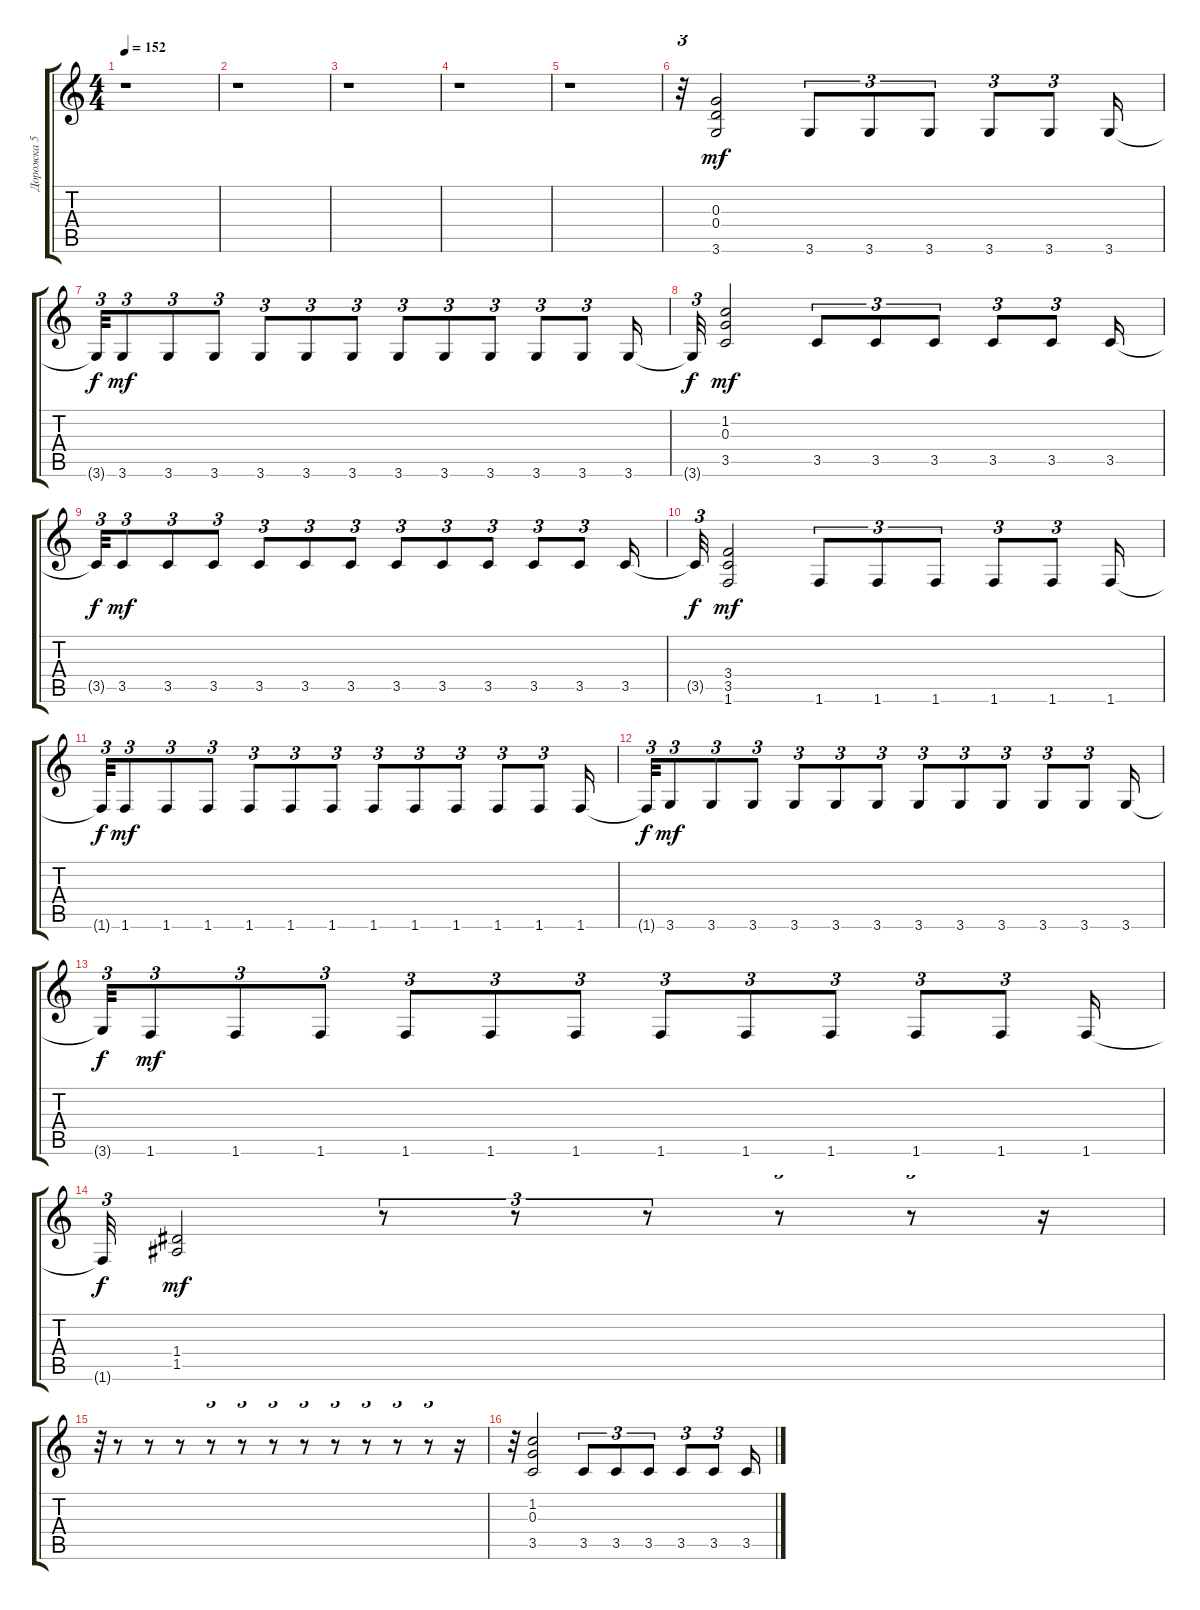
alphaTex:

\track ("Дорожка 5" "Дорожка 5") {instrument distortionguitar}
\staff {score tabs}
\tuning (E4 B3 G3 D3 A2 E2) {hide}
\ts (4 4)
\tempo 152
\clef g2
\ks c
r.1{dy f} |
r.1 |
r.1 |
r.1 |
r.1 |
r.32{tu (3 2)} (0.3 0.4 3.6).2{dy mf} 3.6.8{tu (3 2)} 3.6.8{tu (3 2)} 3.6.8{tu (3 2)} 3.6.8{tu (3 2)} 3.6.8{tu (3 2)} 3.6.16 |
3.6{t}.32{tu (3 2) dy f} 3.6.8{tu (3 2) dy mf} 3.6.8{tu (3 2)} 3.6.8{tu (3 2)} 3.6.8{tu (3 2)} 3.6.8{tu (3 2)} 3.6.8{tu (3 2)} 3.6.8{tu (3 2)} 3.6.8{tu (3 2)} 3.6.8{tu (3 2)} 3.6.8{tu (3 2)} 3.6.8{tu (3 2)} 3.6.16 |
3.6{t}.32{tu (3 2) dy f} (1.2 0.3 3.5).2{dy mf} 3.5.8{tu (3 2)} 3.5.8{tu (3 2)} 3.5.8{tu (3 2)} 3.5.8{tu (3 2)} 3.5.8{tu (3 2)} 3.5.16 |
3.5{t}.32{tu (3 2) dy f} 3.5.8{tu (3 2) dy mf} 3.5.8{tu (3 2)} 3.5.8{tu (3 2)} 3.5.8{tu (3 2)} 3.5.8{tu (3 2)} 3.5.8{tu (3 2)} 3.5.8{tu (3 2)} 3.5.8{tu (3 2)} 3.5.8{tu (3 2)} 3.5.8{tu (3 2)} 3.5.8{tu (3 2)} 3.5.16 |
3.5{t}.32{tu (3 2) dy f} (3.4 3.5 1.6).2{dy mf} 1.6.8{tu (3 2)} 1.6.8{tu (3 2)} 1.6.8{tu (3 2)} 1.6.8{tu (3 2)} 1.6.8{tu (3 2)} 1.6.16 |
1.6{t}.32{tu (3 2) dy f} 1.6.8{tu (3 2) dy mf} 1.6.8{tu (3 2)} 1.6.8{tu (3 2)} 1.6.8{tu (3 2)} 1.6.8{tu (3 2)} 1.6.8{tu (3 2)} 1.6.8{tu (3 2)} 1.6.8{tu (3 2)} 1.6.8{tu (3 2)} 1.6.8{tu (3 2)} 1.6.8{tu (3 2)} 1.6.16 |
1.6{t}.32{tu (3 2) dy f} 3.6.8{tu (3 2) dy mf} 3.6.8{tu (3 2)} 3.6.8{tu (3 2)} 3.6.8{tu (3 2)} 3.6.8{tu (3 2)} 3.6.8{tu (3 2)} 3.6.8{tu (3 2)} 3.6.8{tu (3 2)} 3.6.8{tu (3 2)} 3.6.8{tu (3 2)} 3.6.8{tu (3 2)} 3.6.16 |
3.6{t}.32{tu (3 2) dy f} 1.6.8{tu (3 2) dy mf} 1.6.8{tu (3 2)} 1.6.8{tu (3 2)} 1.6.8{tu (3 2)} 1.6.8{tu (3 2)} 1.6.8{tu (3 2)} 1.6.8{tu (3 2)} 1.6.8{tu (3 2)} 1.6.8{tu (3 2)} 1.6.8{tu (3 2)} 1.6.8{tu (3 2)} 1.6.16 |
1.6{t}.32{tu (3 2) dy f} (1.4 1.5).2{dy mf} r.8{tu (3 2)} r.8{tu (3 2)} r.8{tu (3 2)} r.8{tu (3 2)} r.8{tu (3 2)} r.16 |
r.32{tu (3 2)} r.8{tu (3 2)} r.8{tu (3 2)} r.8{tu (3 2)} r.8{tu (3 2)} r.8{tu (3 2)} r.8{tu (3 2)} r.8{tu (3 2)} r.8{tu (3 2)} r.8{tu (3 2)} r.8{tu (3 2)} r.8{tu (3 2)} r.16 |
r.32{tu (3 2)} (1.2 0.3 3.5).2 3.5.8{tu (3 2)} 3.5.8{tu (3 2)} 3.5.8{tu (3 2)} 3.5.8{tu (3 2)} 3.5.8{tu (3 2)} 3.5.16
